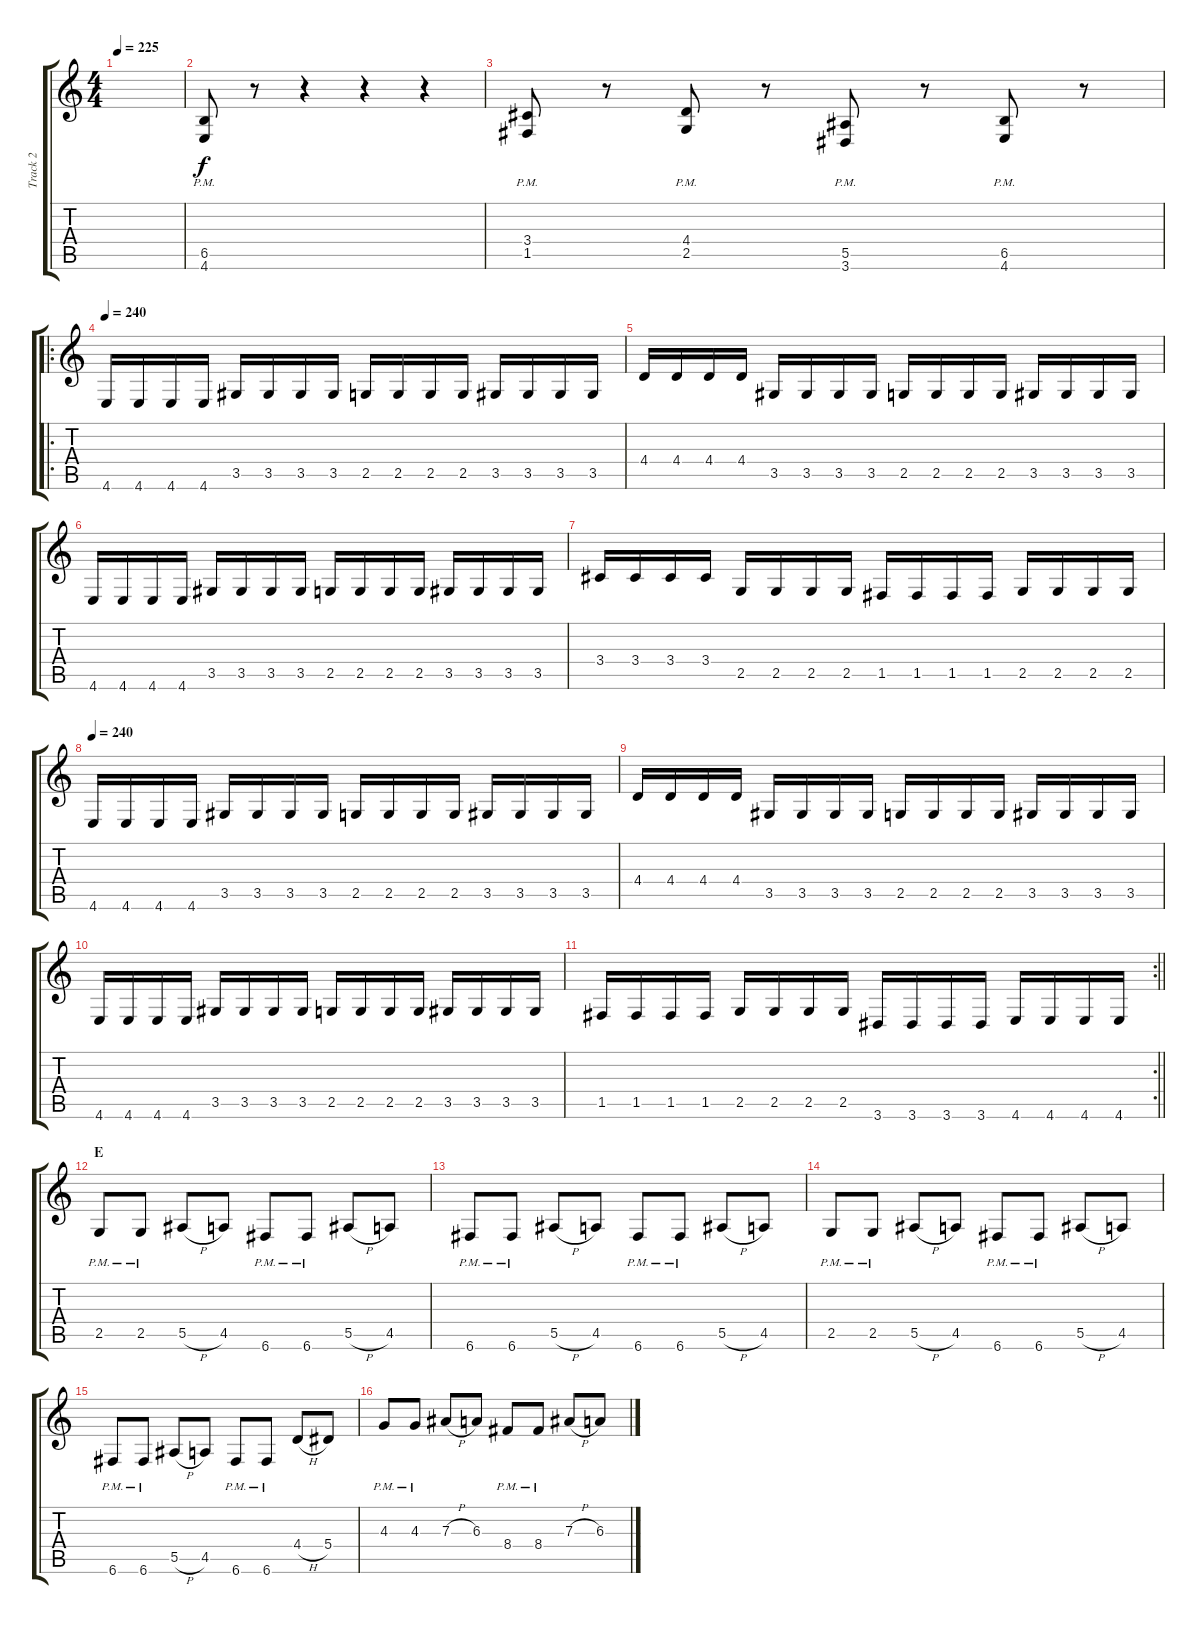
\track ("Track 2" "Track 2") {instrument distortionguitar}
\staff {score tabs}
\tuning (C4 G3 Eb3 Bb2 F2 C2) {hide}
\ts (4 4)
\tempo 225
\clef g2
\ks c
|
(6.5{pm} 4.6).8 r.8 r.4 r.4 r.4 |
(3.4{pm} 1.5{pm}).8 r.8 (4.4{pm} 2.5{pm}).8 r.8 (5.5{pm} 3.6{pm}).8 r.8 (6.5{pm} 4.6{pm}).8 r.8 |
\ro
\tempo 240
4.6.16 4.6.16 4.6.16 4.6.16 3.5.16 3.5.16 3.5.16 3.5.16 2.5.16 2.5.16 2.5.16 2.5.16 3.5.16 3.5.16 3.5.16 3.5.16 |
4.4.16 4.4.16 4.4.16 4.4.16 3.5.16 3.5.16 3.5.16 3.5.16 2.5.16 2.5.16 2.5.16 2.5.16 3.5.16 3.5.16 3.5.16 3.5.16 |
4.6.16 4.6.16 4.6.16 4.6.16 3.5.16 3.5.16 3.5.16 3.5.16 2.5.16 2.5.16 2.5.16 2.5.16 3.5.16 3.5.16 3.5.16 3.5.16 |
3.4.16 3.4.16 3.4.16 3.4.16 2.5.16 2.5.16 2.5.16 2.5.16 1.5.16 1.5.16 1.5.16 1.5.16 2.5.16 2.5.16 2.5.16 2.5.16 |
\tempo 240
4.6.16 4.6.16 4.6.16 4.6.16 3.5.16 3.5.16 3.5.16 3.5.16 2.5.16 2.5.16 2.5.16 2.5.16 3.5.16 3.5.16 3.5.16 3.5.16 |
4.4.16 4.4.16 4.4.16 4.4.16 3.5.16 3.5.16 3.5.16 3.5.16 2.5.16 2.5.16 2.5.16 2.5.16 3.5.16 3.5.16 3.5.16 3.5.16 |
4.6.16 4.6.16 4.6.16 4.6.16 3.5.16 3.5.16 3.5.16 3.5.16 2.5.16 2.5.16 2.5.16 2.5.16 3.5.16 3.5.16 3.5.16 3.5.16 |
\rc 2
\barLineRight lightlight
1.5.16 1.5.16 1.5.16 1.5.16 2.5.16 2.5.16 2.5.16 2.5.16 3.6.16 3.6.16 3.6.16 3.6.16 4.6.16 4.6.16 4.6.16 4.6.16 |
\section ("" "E")
2.5{pm}.8 2.5{pm}.8 5.5{h}.8 4.5.8 6.6{pm}.8 6.6{pm}.8 5.5{h}.8 4.5.8 |
6.6{pm}.8 6.6{pm}.8 5.5{h}.8 4.5.8 6.6{pm}.8 6.6{pm}.8 5.5{h}.8 4.5.8 |
2.5{pm}.8 2.5{pm}.8 5.5{h}.8 4.5.8 6.6{pm}.8 6.6{pm}.8 5.5{h}.8 4.5.8 |
6.6{pm}.8 6.6{pm}.8 5.5{h}.8 4.5.8 6.6{pm}.8 6.6{pm}.8 4.4{h}.8 5.4.8 |
4.3{pm}.8 4.3{pm}.8 7.3{h}.8 6.3.8 8.4{pm}.8 8.4{pm}.8 7.3{h}.8 6.3.8
